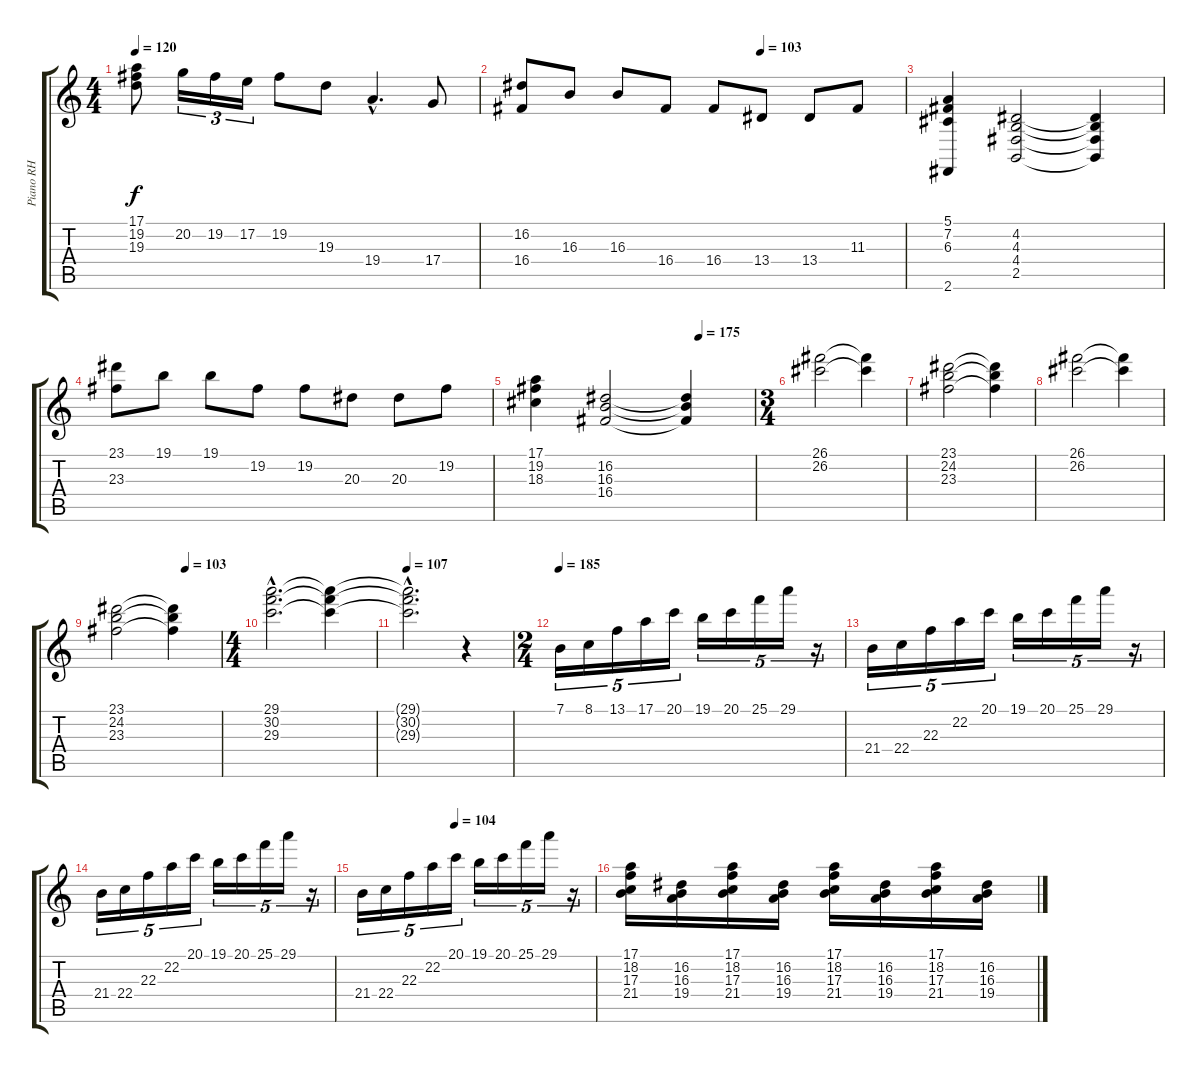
\track ("Piano RH" "Piano RH") {instrument acousticgrandpiano}
\staff {score tabs}
\tuning (E4 B3 G3 D3 A2 E2) {hide}
\ts (4 4)
\tempo 120
\clef g2
\ks c
(17.1 19.2 19.3).8{dy f} 20.2.16{tu (3 2)} 19.2.16{tu (3 2)} 17.2.16{tu (3 2)} 19.2.8 19.3.8 19.4{hac}.4{d} 17.4.8 |
\tempo (103 0.625)
(16.2 16.4).8 16.3.8 16.3.8 16.4.8 16.4.8 13.4.8 13.4.8 11.3.8 |
(5.1 7.2 6.3 2.6).4 (4.2 4.3 4.4 2.5).2 (4.2{t} 4.3{t} 4.4{t} 2.5{t}).4 |
(23.1 23.3).8 19.1.8 19.1.8 19.2.8 19.2.8 20.3.8 20.3.8 19.2.8 |
\tempo (175 0.75)
(17.1 19.2 18.3).4 (16.2 16.3 16.4).2 (16.2{t} 16.3{t} 16.4{t}).4 |
\ts (3 4)
(26.1 26.2).2 (26.1{t} 26.2{t}).4 |
(23.1 24.2 23.3).2 (23.1{t} 24.2{t} 23.3{t}).4 |
(26.1 26.2).2 (26.1{t} 26.2{t}).4 |
\tempo (103 0.6666666666666666)
(23.1 24.2 23.3).2 (23.1{t} 24.2{t} 23.3{t}).4 |
\ts (4 4)
(29.1{hac} 30.2{hac} 29.3{hac}).2{d} (29.1{t} 30.2{t} 29.3{t}).4 |
\tempo 107
(29.1{hac t} 30.2{hac t} 29.3{t}).2{d} r.4 |
\ts (2 4)
\tempo 185
7.1.16{tu (5 4)} 8.1.16{tu (5 4)} 13.1.16{tu (5 4)} 17.1.16{tu (5 4)} 20.1.16{tu (5 4)} 19.1.16{tu (5 4)} 20.1.16{tu (5 4)} 25.1.16{tu (5 4)} 29.1.16{tu (5 4)} r.16{tu (5 4)} |
21.4.16{tu (5 4)} 22.4.16{tu (5 4)} 22.3.16{tu (5 4)} 22.2.16{tu (5 4)} 20.1.16{tu (5 4)} 19.1.16{tu (5 4)} 20.1.16{tu (5 4)} 25.1.16{tu (5 4)} 29.1.16{tu (5 4)} r.16{tu (5 4)} |
21.4.16{tu (5 4)} 22.4.16{tu (5 4)} 22.3.16{tu (5 4)} 22.2.16{tu (5 4)} 20.1.16{tu (5 4)} 19.1.16{tu (5 4)} 20.1.16{tu (5 4)} 25.1.16{tu (5 4)} 29.1.16{tu (5 4)} r.16{tu (5 4)} |
\tempo (104 0.4)
21.4.16{tu (5 4)} 22.4.16{tu (5 4)} 22.3.16{tu (5 4)} 22.2.16{tu (5 4)} 20.1.16{tu (5 4)} 19.1.16{tu (5 4)} 20.1.16{tu (5 4)} 25.1.16{tu (5 4)} 29.1.16{tu (5 4)} r.16{tu (5 4)} |
(17.1 18.2 17.3 21.4).16 (16.2 16.3 19.4).16 (17.1 18.2 17.3 21.4).16 (16.2 16.3 19.4).16 (17.1 18.2 17.3 21.4).16 (16.2 16.3 19.4).16 (17.1 18.2 17.3 21.4).16 (16.2 16.3 19.4).16
